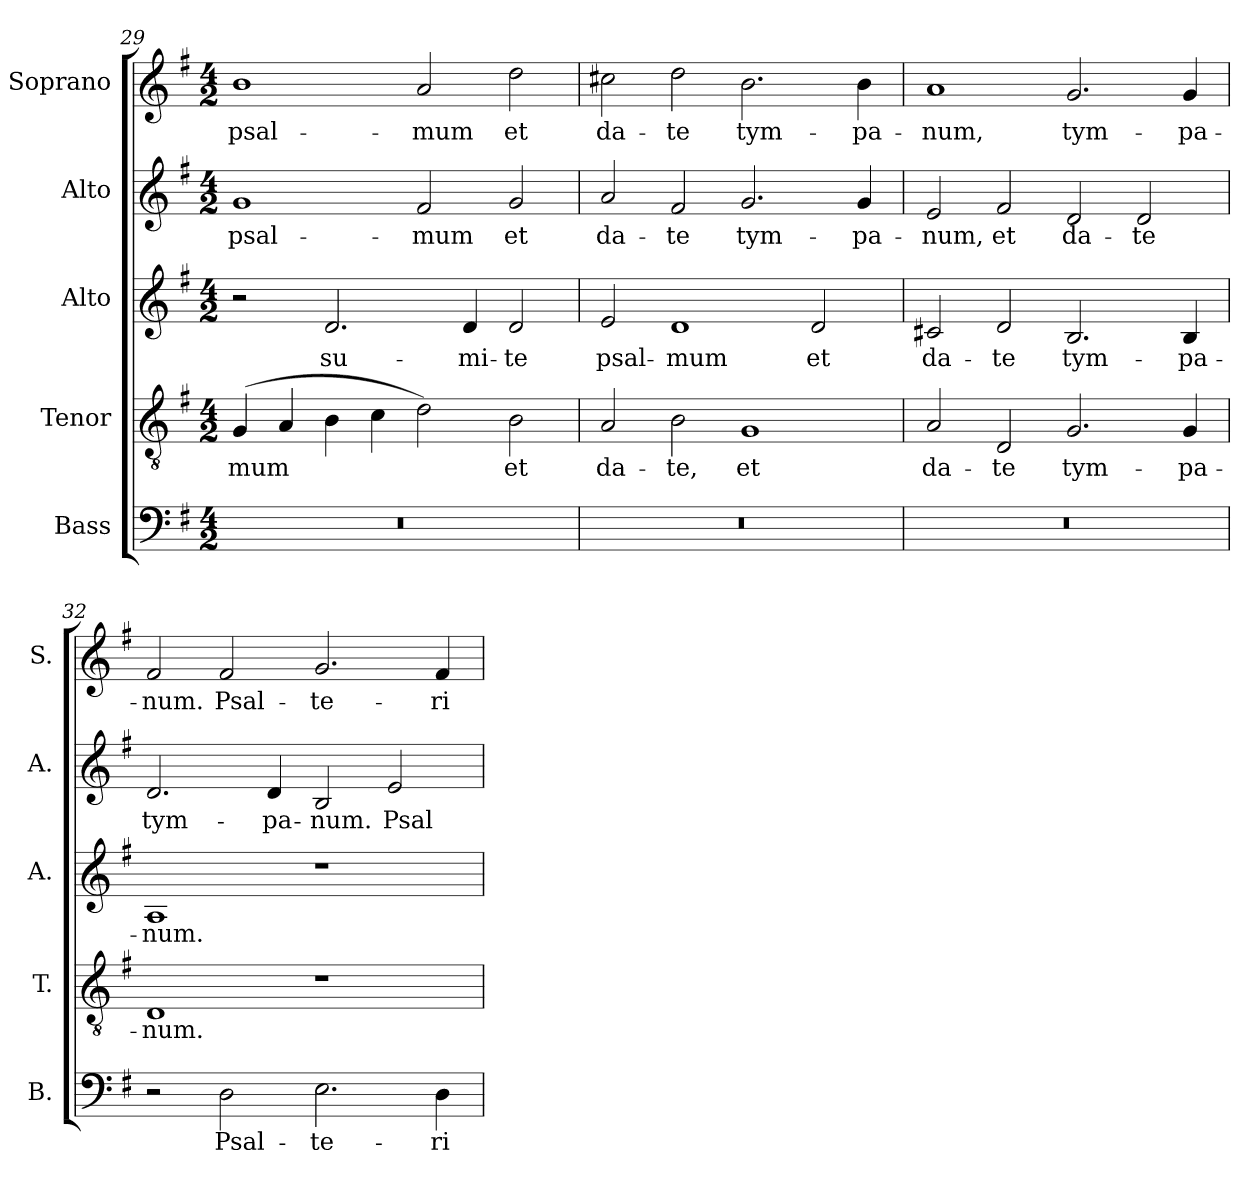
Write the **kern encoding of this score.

**kern	**text	**kern	**text	**kern	**text	**kern	**text	**kern	**text
*part5	*part5	*part4	*part4	*part3	*part3	*part2	*part2	*part1	*part1
*staff5	*staff5	*staff4	*staff4	*staff3	*staff3	*staff2	*staff2	*staff1	*staff1
*I"Bass	*	*I"Tenor	*	*I"Alto	*	*I"Alto	*	*I"Soprano	*
*I'B.	*	*I'T.	*	*I'A.	*	*I'A.	*	*I'S.	*
*clefF4	*	*clefGv2	*	*clefG2	*	*clefG2	*	*clefG2	*
*	*	*ITrd7c12	*	*	*	*	*	*	*
*k[f#]	*	*k[f#]	*	*k[f#]	*	*k[f#]	*	*k[f#]	*
*G:	*	*G:	*	*G:	*	*G:	*	*G:	*
*M4/2	*	*M4/2	*	*M4/2	*	*M4/2	*	*M4/2	*
=29	=29	=29	=29	=29	=29	=29	=29	=29	=29
!LO:N:vis=1	!	!	!	!	!	!	!	!	!
!	!	!	!LO:LY:b:color=#000000	!	!	!	!	!	!
!	!	!	!	!	!	!	!LO:LY:b:color=#000000	!	!
!	!	!	!	!	!	!	!	!	!LO:LY:b:color=#000000
0r	.	(4GGi/	-mum	2r	.	1gi	psal-	1bi	psal-
.	.	4AAi/	.	.	.	.	.	.	.
!	!	!	!	!	!LO:LY:b:color=#000000	!	!	!	!
.	.	4BBi\	.	2.di/	su-	.	.	.	.
.	.	4Ci\	.	.	.	.	.	.	.
!	!	!	!	!	!	!	!LO:LY:b:color=#000000	!	!
!	!	!	!	!	!	!	!	!	!LO:LY:b:color=#000000
.	.	2Di\)	.	.	.	2f#i/	-mum	2ai/	-mum
!	!	!	!	!	!LO:LY:b:color=#000000	!	!	!	!
.	.	.	.	4di/	-mi-	.	.	.	.
!	!	!	!LO:LY:b:color=#000000	!	!	!	!	!	!
!	!	!	!	!	!LO:LY:b:color=#000000	!	!	!	!
!	!	!	!	!	!	!	!LO:LY:b:color=#000000	!	!
!	!	!	!	!	!	!	!	!	!LO:LY:b:color=#000000
.	.	2BBi\	et	2di/	-te	2gi/	et	2ddi\	et
!!LO:LB:g=z
=30	=30	=30	=30	=30	=30	=30	=30	=30	=30
!LO:N:vis=1	!	!	!	!	!	!	!	!	!
!	!	!	!LO:LY:b:color=#000000	!	!	!	!	!	!
!	!	!	!	!	!LO:LY:b:color=#000000	!	!	!	!
!	!	!	!	!	!	!	!LO:LY:b:color=#000000	!	!
!	!	!	!	!	!	!	!	!	!LO:LY:b:color=#000000
0r	.	2AAi/	da-	2ei/	psal-	2ai/	da-	2cc#Xi\	da-
!	!	!	!LO:LY:b:color=#000000	!	!	!	!	!	!
!	!	!	!	!	!LO:LY:b:color=#000000	!	!	!	!
!	!	!	!	!	!	!	!LO:LY:b:color=#000000	!	!
!	!	!	!	!	!	!	!	!	!LO:LY:b:color=#000000
.	.	2BBi\	-te,	1di	-mum	2f#i/	-te	2ddi\	-te
!	!	!	!LO:LY:b:color=#000000	!	!	!	!	!	!
!	!	!	!	!	!	!	!LO:LY:b:color=#000000	!	!
!	!	!	!	!	!	!	!	!	!LO:LY:b:color=#000000
.	.	1GGi	et	.	.	2.gi/	tym-	2.bi\	tym-
!	!	!	!	!	!LO:LY:b:color=#000000	!	!	!	!
.	.	.	.	2di/	et	.	.	.	.
!	!	!	!	!	!	!	!LO:LY:b:color=#000000	!	!
!	!	!	!	!	!	!	!	!	!LO:LY:b:color=#000000
.	.	.	.	.	.	4gi/	-pa-	4bi\	-pa-
=31	=31	=31	=31	=31	=31	=31	=31	=31	=31
!LO:N:vis=1	!	!	!	!	!	!	!	!	!
!	!	!	!LO:LY:b:color=#000000	!	!	!	!	!	!
!	!	!	!	!	!LO:LY:b:color=#000000	!	!	!	!
!	!	!	!	!	!	!	!LO:LY:b:color=#000000	!	!
!	!	!	!	!	!	!	!	!	!LO:LY:b:color=#000000
0r	.	2AAi/	da-	2c#Xi/	da-	2ei/	-num,	1ai	-num,
!	!	!	!LO:LY:b:color=#000000	!	!	!	!	!	!
!	!	!	!	!	!LO:LY:b:color=#000000	!	!	!	!
!	!	!	!	!	!	!	!LO:LY:b:color=#000000	!	!
.	.	2DDi/	-te	2di/	-te	2f#i/	et	.	.
!	!	!	!LO:LY:b:color=#000000	!	!	!	!	!	!
!	!	!	!	!	!LO:LY:b:color=#000000	!	!	!	!
!	!	!	!	!	!	!	!LO:LY:b:color=#000000	!	!
!	!	!	!	!	!	!	!	!	!LO:LY:b:color=#000000
.	.	2.GGi/	tym-	2.Bi/	tym-	2di/	da-	2.gi/	tym-
!	!	!	!	!	!	!	!LO:LY:b:color=#000000	!	!
.	.	.	.	.	.	2di/	-te	.	.
!	!	!	!LO:LY:b:color=#000000	!	!	!	!	!	!
!	!	!	!	!	!LO:LY:b:color=#000000	!	!	!	!
!	!	!	!	!	!	!	!	!	!LO:LY:b:color=#000000
.	.	4GGi/	-pa-	4Bi/	-pa-	.	.	4gi/	-pa-
=32	=32	=32	=32	=32	=32	=32	=32	=32	=32
!	!	!	!LO:LY:b:color=#000000	!	!	!	!	!	!
!	!	!	!	!	!LO:LY:b:color=#000000	!	!	!	!
!	!	!	!	!	!	!	!LO:LY:b:color=#000000	!	!
!	!	!	!	!	!	!	!	!	!LO:LY:b:color=#000000
2r	.	1DDi	-num.	1Ai	-num.	2.di/	tym-	2f#i/	-num.
!	!LO:LY:b:color=#000000	!	!	!	!	!	!	!	!
!	!	!	!	!	!	!	!	!	!LO:LY:b:color=#000000
2Di\	Psal-	.	.	.	.	.	.	2f#i/	Psal-
!	!	!	!	!	!	!	!LO:LY:b:color=#000000	!	!
.	.	.	.	.	.	4di/	-pa-	.	.
!	!LO:LY:b:color=#000000	!	!	!	!	!	!	!	!
!	!	!	!	!	!	!	!LO:LY:b:color=#000000	!	!
!	!	!	!	!	!	!	!	!	!LO:LY:b:color=#000000
2.Ei\	-te-	1r	.	1r	.	2Bi/	-num.	2.gi/	-te-
!	!	!	!	!	!	!	!LO:LY:b:color=#000000	!	!
.	.	.	.	.	.	2ei/	Psal-	.	.
!	!LO:LY:b:color=#000000	!	!	!	!	!	!	!	!
!	!	!	!	!	!	!	!	!	!LO:LY:b:color=#000000
4Di\	-ri-	.	.	.	.	.	.	4f#i/	-ri-
=	=	=	=	=	=	=	=	=	=
*-	*-	*-	*-	*-	*-	*-	*-	*-	*-
